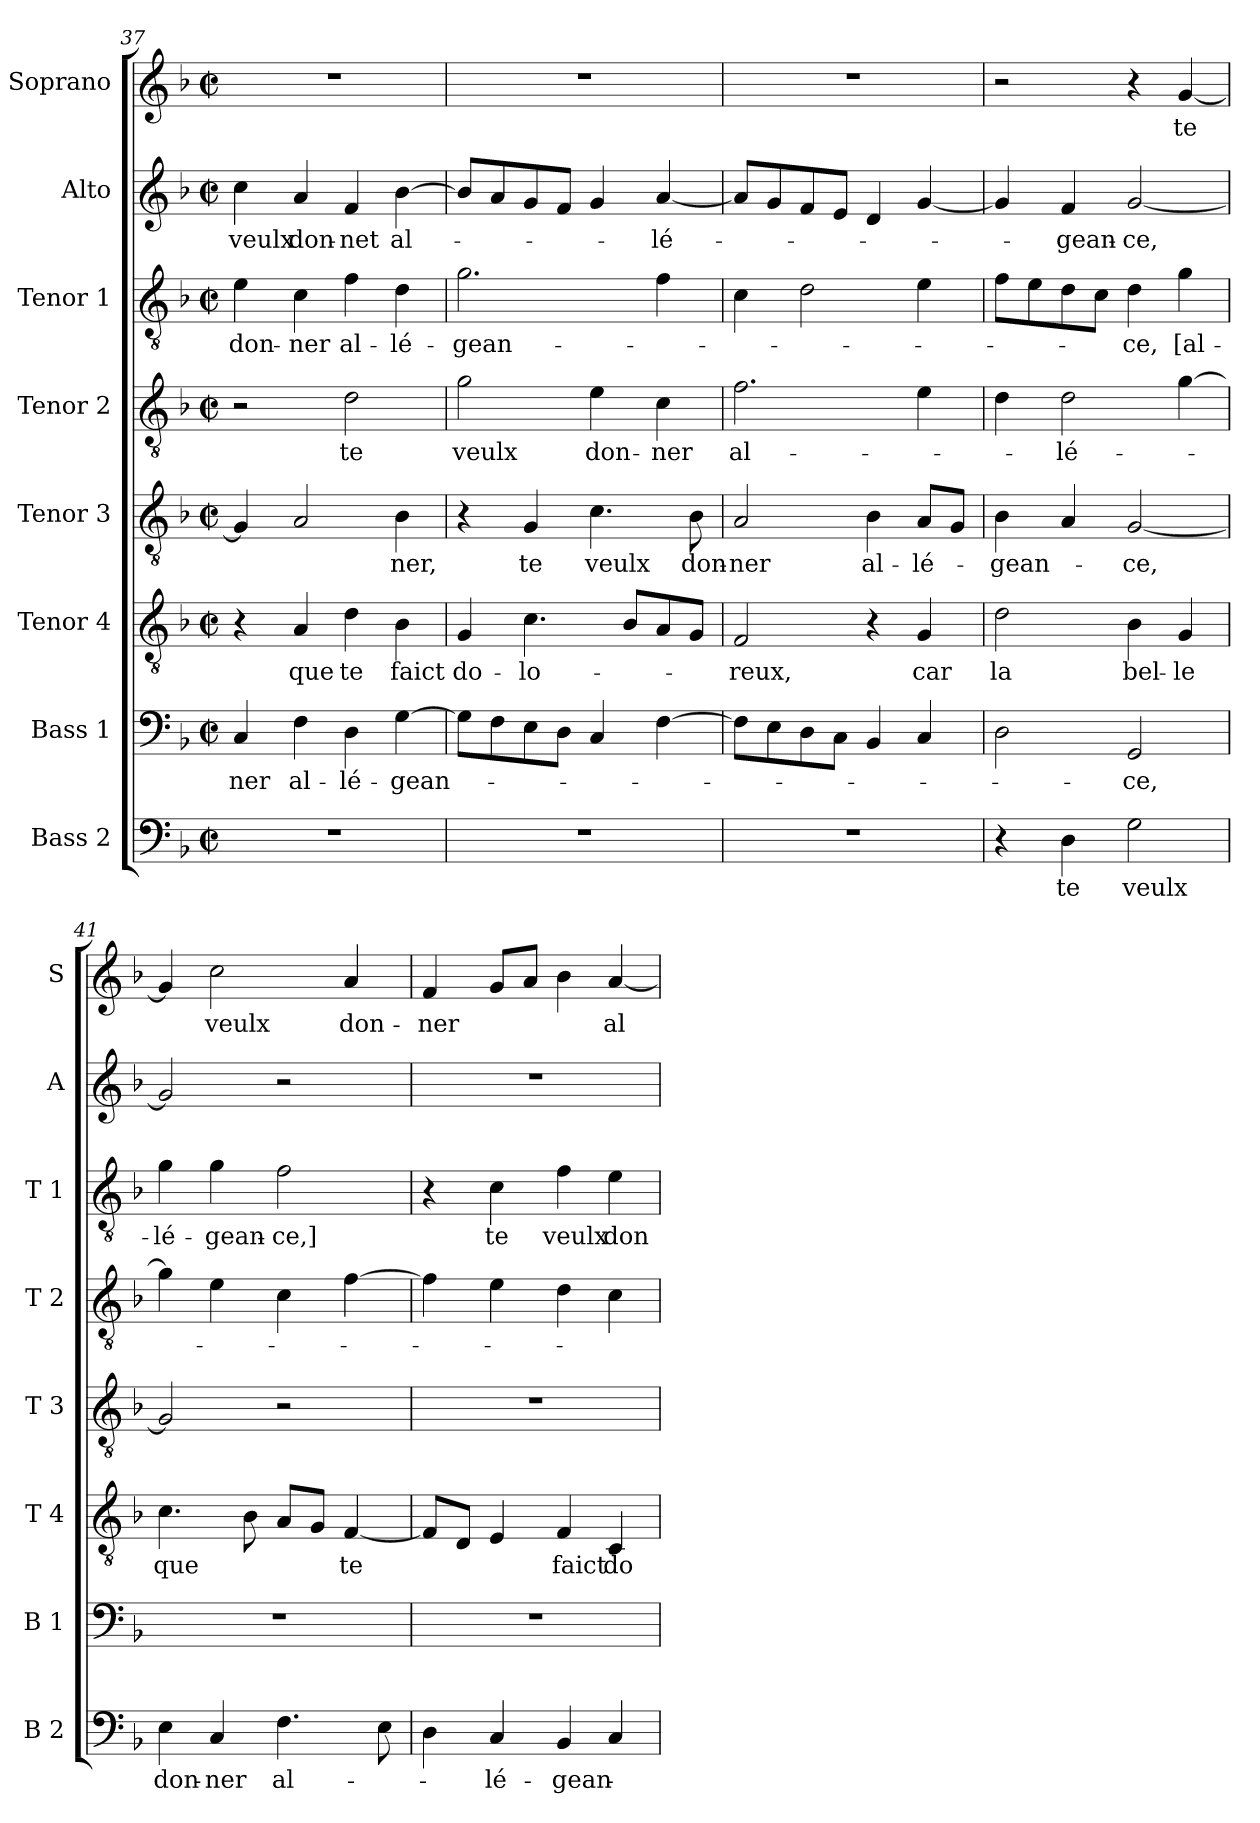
**kern	**text	**kern	**text	**kern	**text	**kern	**text	**kern	**text	**kern	**text	**kern	**text	**kern	**text
*part8	*part8	*part7	*part7	*part6	*part6	*part5	*part5	*part4	*part4	*part3	*part3	*part2	*part2	*part1	*part1
*staff8	*staff8	*staff7	*staff7	*staff6	*staff6	*staff5	*staff5	*staff4	*staff4	*staff3	*staff3	*staff2	*staff2	*staff1	*staff1
*I"Bass 2	*	*I"Bass 1	*	*I"Tenor 4	*	*I"Tenor 3	*	*I"Tenor 2	*	*I"Tenor 1	*	*I"Alto	*	*I"Soprano	*
*I'B 2	*	*I'B 1	*	*I'T 4	*	*I'T 3	*	*I'T 2	*	*I'T 1	*	*I'A	*	*I'S	*
*clefF4	*	*clefF4	*	*clefGv2	*	*clefGv2	*	*clefGv2	*	*clefGv2	*	*clefG2	*	*clefG2	*
*k[b-]	*	*k[b-]	*	*k[b-]	*	*k[b-]	*	*k[b-]	*	*k[b-]	*	*k[b-]	*	*k[b-]	*
*F:	*	*F:	*	*F:	*	*F:	*	*F:	*	*F:	*	*F:	*	*F:	*
*M2/2	*	*M2/2	*	*M2/2	*	*M2/2	*	*M2/2	*	*M2/2	*	*M2/2	*	*M2/2	*
*met(c|)	*	*met(c|)	*	*met(c|)	*	*met(c|)	*	*met(c|)	*	*met(c|)	*	*met(c|)	*	*met(c|)	*
=37	=37	=37	=37	=37	=37	=37	=37	=37	=37	=37	=37	=37	=37	=37	=37
1r	.	4C/	-ner	4r	.	4G/]	.	2r	.	4e\	don-	4cc\	veulx	1r	.
.	.	4F\	al-	4A/	que	2A/	.	.	.	4c\	-ner	4a/	don-	.	.
.	.	4D\	-lé-	4d\	te	.	.	2d\	te	4f\	al-	4f/	-net	.	.
.	.	[4G\	-gean-	4B-\	faict	4B-\	-ner,	.	.	4d\	-lé-	[4b-\	al-	.	.
=38	=38	=38	=38	=38	=38	=38	=38	=38	=38	=38	=38	=38	=38	=38	=38
1r	.	8G\L]	.	4G/	do-	4r	.	2g\	veulx	2.g\	-gean-	8b-/L]	.	1r	.
.	.	8F\	.	.	.	.	.	.	.	.	.	8a/	.	.	.
.	.	8E\	.	4.c\	-lo-	4G/	te	.	.	.	.	8g/	.	.	.
.	.	8D\J	.	.	.	.	.	.	.	.	.	8f/J	.	.	.
.	.	4C/	.	.	.	4.c\	veulx	4e\	don-	.	.	4g/	.	.	.
.	.	.	.	8B-/L	.	.	.	.	.	.	.	.	.	.	.
.	.	[4F\	.	8A/	.	.	.	4c\	-ner	4f\	.	[4a/	-lé-	.	.
.	.	.	.	8G/J	.	8B-\	don-	.	.	.	.	.	.	.	.
!!LO:LB:g=z
=39	=39	=39	=39	=39	=39	=39	=39	=39	=39	=39	=39	=39	=39	=39	=39
1r	.	8F\L]	.	2F/	-reux,	2A/	-ner	2.f\	al-	4c\	.	8a/L]	.	1r	.
.	.	8E\	.	.	.	.	.	.	.	.	.	8g/	.	.	.
.	.	8D\	.	.	.	.	.	.	.	2d\	.	8f/	.	.	.
.	.	8C\J	.	.	.	.	.	.	.	.	.	8e/J	.	.	.
.	.	4BB-/	.	4r	.	4B-\	al-	.	.	.	.	4d/	.	.	.
.	.	4C/	.	4G/	car	8A/L	-lé-	4e\	.	4e\	.	[4g/	.	.	.
.	.	.	.	.	.	8G/J	.	.	.	.	.	.	.	.	.
=40	=40	=40	=40	=40	=40	=40	=40	=40	=40	=40	=40	=40	=40	=40	=40
4r	.	2D\	.	2d\	la	4B-\	-gean-	4d\	.	8f\L	.	4g/]	.	2r	.
.	.	.	.	.	.	.	.	.	.	8e\	.	.	.	.	.
4D\	te	.	.	.	.	4A/	.	2d\	-lé-	8d\	.	4f/	-gean-	.	.
.	.	.	.	.	.	.	.	.	.	8c\J	.	.	.	.	.
2G\	veulx	2GG/	-ce,	4B-\	bel-	[2G/	-ce,	.	.	4d\	-ce,	[2g/	-ce,	4r	.
.	.	.	.	4G/	-le	.	.	[4g\	.	4g\	[al-	.	.	[4g/	te
=41	=41	=41	=41	=41	=41	=41	=41	=41	=41	=41	=41	=41	=41	=41	=41
4E\	don-	1r	.	4.c\	que	2G/]	.	4g\]	.	4g\	-lé-	2g/]	.	4g/]	.
4C/	-ner	.	.	.	.	.	.	4e\	.	4g\	-gean-	.	.	2cc\	veulx
.	.	.	.	8B-\	.	.	.	.	.	.	.	.	.	.	.
4.F\	al-	.	.	8A/L	.	2r	.	4c\	.	2f\	-ce,]	2r	.	.	.
.	.	.	.	8G/J	.	.	.	.	.	.	.	.	.	.	.
.	.	.	.	[4F/	te	.	.	[4f\	.	.	.	.	.	4a/	don-
8E\	.	.	.	.	.	.	.	.	.	.	.	.	.	.	.
=42	=42	=42	=42	=42	=42	=42	=42	=42	=42	=42	=42	=42	=42	=42	=42
4D\	.	1r	.	8F/L]	.	1r	.	4f\]	.	4r	.	1r	.	4f/	-ner
.	.	.	.	8D/J	.	.	.	.	.	.	.	.	.	.	.
4C/	-lé-	.	.	4E/	.	.	.	4e\	.	4c\	te	.	.	8g/L	.
.	.	.	.	.	.	.	.	.	.	.	.	.	.	8a/J	.
4BB-/	-gean-	.	.	4F/	faict	.	.	4d\	.	4f\	veulx	.	.	4b-\	.
4C/	.	.	.	4C/	do-	.	.	4c\	.	4e\	don-	.	.	[4a/	al-
=	=	=	=	=	=	=	=	=	=	=	=	=	=	=	=
*-	*-	*-	*-	*-	*-	*-	*-	*-	*-	*-	*-	*-	*-	*-	*-
